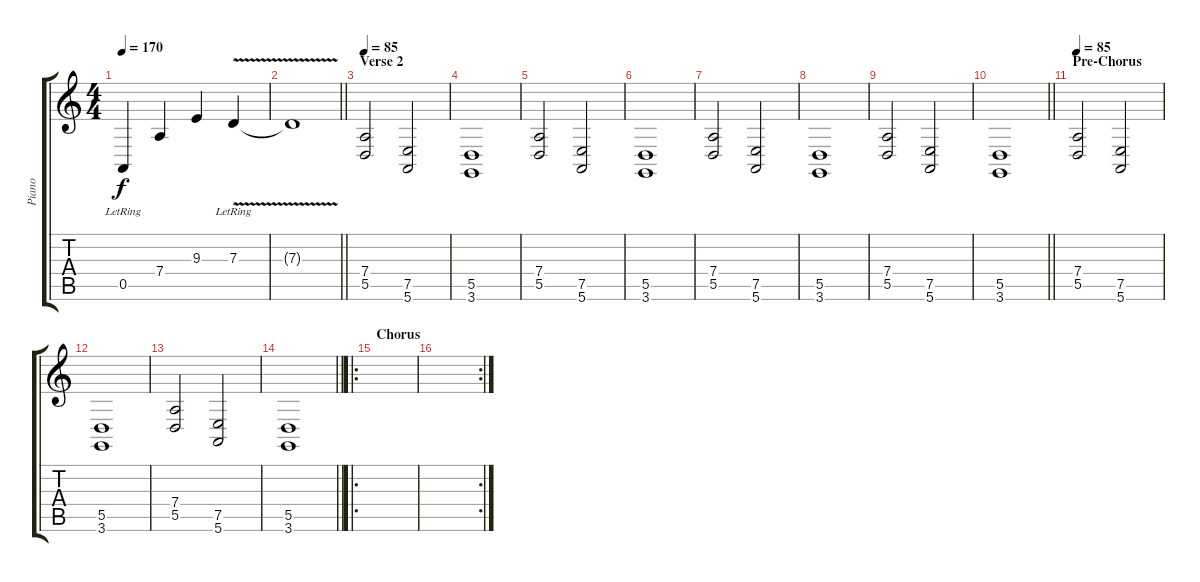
\track ("Piano" "Piano") {instrument acousticgrandpiano}
\staff {score tabs}
\tuning (E4 B3 G3 D3 A2 E2) {hide}
\ts (4 4)
\tempo 170
\clef g2
\ks c
0.5{lr}.4{dy f} 7.4.4 9.3.4 7.3{v lr}.4 |
\barLineRight lightlight
7.3{t}.1 |
\section ("" "Verse 2")
\tempo 85
(7.4 5.5).2 (7.5 5.6).2 |
(5.5 3.6).1 |
(7.4 5.5).2 (7.5 5.6).2 |
(5.5 3.6).1 |
(7.4 5.5).2 (7.5 5.6).2 |
(5.5 3.6).1 |
(7.4 5.5).2 (7.5 5.6).2 |
\barLineRight lightlight
(5.5 3.6).1 |
\section ("" "Pre-Chorus")
\tempo 85
(7.4 5.5).2 (7.5 5.6).2 |
(5.5 3.6).1 |
(7.4 5.5).2 (7.5 5.6).2 |
\barLineRight lightlight
(5.5 3.6).1 |
\ro
\section ("" "Chorus")
|
\rc 2
